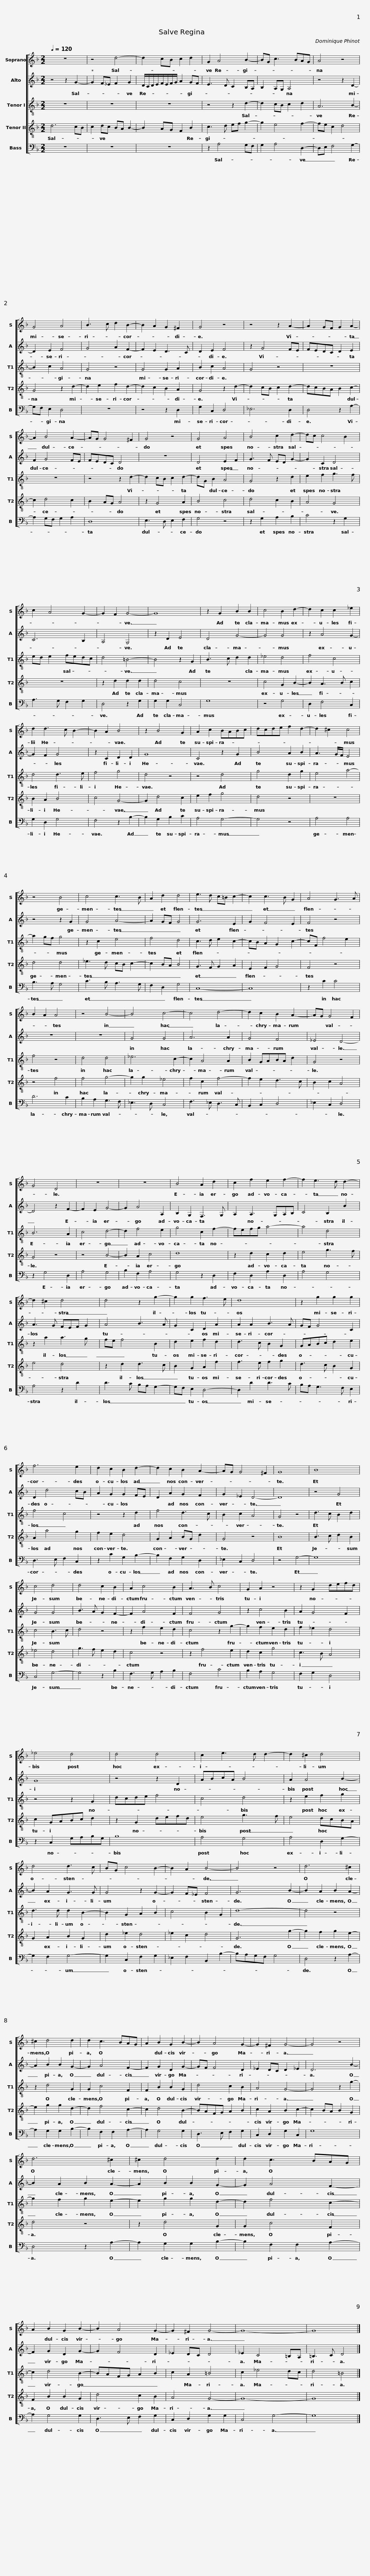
X:1
%%score [ 1 2 3 4 5 ]
L:1/8
Q:1/4=120
M:2/2
I:linebreak $
K:F
V:1 treble
V:2 treble
V:3 treble-8
V:4 treble-8
V:5 bass
V:1
 z8 | z4 d4- | d2 cB c2 d2 | G2 A4 B2- | BG c3 BAG |$ %5
 A4 z4 | G4 A4 | B3 c d2 B2- | B2 A2 G2 ^F2 | G4 z4 | %10
 z4 z2 A2- |$ A2 GF G2 A2- | A2 B4 A2- | AG G4 ^F2 | G4 z4 | %15
 G4 A4 | B4 c2 d2- |$ dc c4 B2 | c2 A4 G2- | G2 F2 G4- | %20
 G8 | z2 G2 B2 B2 | c4 B2 d2- |$ d2 c2 c2 _e2 | d2 d3 c B2- | %25
 B2 A2 B4 | z2 B4 G2 | A2 c2 BABc | dcde f2 d2- |$ d2 ^c2 c4 | %30
 z4 B4 | c4 c3 B | A2 d2 d4 | e3 d c=B c2- | c2 c3 B G2 |$ %35
 A4 G3 A | B2 A2 A4 | z4 B4- | B4 c4- | c4 d4- | %40
 d2 c2 B2 A2- |$ AG G4 F2 | G4 D4 | z8 | z8 | %45
 B4 A2 d2 | c2 f2 e2 f2- |$ f2 e3 d d2- | d2 ^c2 d4- x | d4 z2 g2- | %50
 g2 g2 f3 e | d8 |$ z2 g2 g2 g2 |$ f6 e2 | d2 c2 B2 d2- | %55
 d2 c2 B2 A2- | AG G4 ^F2 | G8 | B8 |$ c4 d4 | %60
 d4 c2 B2 | A2 c4 B2 | A3 B c4 | G2 A2 z4 |$ z2 G2 defd |$ %65
 _e4 d4 | d4 d4 | c2 e3 d d2- | d2 ^c2 d4 | d4 d3 c |$ %70
 BG c4 B2- |$ B2 A2 B4- | B4 z4 | d6 ^c2 | ^c2 d4 d2 | %75
 d2 c3 BAG |$ A2 B2 G2 B2- |$ B2 A4 G2- | G2 ^F2 G4- | G4 z4 | %80
 d6 ^c2 | ^c2 d4 d2 |$ d2 c3 BAG |$ A2 B2 G2 B2- | B2 A4 G2- | %85
 G2 ^F2 G4- | G8- | G8 |] %88
V:2
 z4 z2 G2- | G2 F_E F2 G2 | D/C/D/E/F/E/F/G/ A2 GF | E3 D C2 B,A, | B,2 A,G, A,4 |$ %5
 z4 z2 D2- | D2 E2 F4 | G4 A2 F2- | F2 E2 D3 C | D2 E2 F4 | %10
 z2 G4 FE |$ FEDC D2 E2 | F2 G4 FE | FEDC D4 | z8 | %15
 D4 E2 F2 | G3 F ED G2- |$ G2 C2 D4 | C6 B,2 | A,4 G,4 | %20
 z2 D2 E4 | D4 G4- | G4 G4 |$ z2 A4 G2- | G2 F2 G4 | %25
 z2 C2 D2 D2 | G8 | C4 z2 G2 | B4 A2 B2 |$ A3 G/F/ E4 | %30
 z4 z2 G2 | G4 A4- | A2 GF G4 | G6 E2 | G2 F4 E2 |$ %35
 F4 z4 | z8 | z8 | G4 G4 | A6 A2 | %40
 G4 F4 |$ _E4 D4- | D4 z2 F2- | F2 E2 G4- | G2 A4 A,2 | %45
 B,2 G,2 F,3 G, | A,2 A,3 G,A,B, |$ C4 B,2 B2 | A3 G FEF G2 | A4 B3 A | %50
 G2 C2 D2 A2 | A2 A2 B3 A |$ GF G4 C2 |$ D2 d4 cB | A2 G2 G2 FE | %55
 D2 A2 G2 F2 | G2 _E2 D4- | D8 | z4 G4 |$ G4 G4 | %60
 B3 A G2 F2- | F2 A4 F2 | F4 G4 | z2 c4 B2 |$ A2 G4 F2 |$ %65
 G8 | z4 z2 D2 | ABcA B4 | A2 A4 B2- | B2 A2 G3 G |$ %70
 G4 z2 G2- |$ G2 F_E F4 | G6 B2- | B2 A2 B2 A2- | A2 B2 B2 G2- | %75
 G2 A4 F2- |$ F2 G2 D2 G2- |$ GF F4 D2 | _E2 DC D2 _E2 | D6 B2- | %80
 B2 A2 B2 A2- | A2 B2 B2 G2- |$ G2 A4 F2- |$ F2 G2 D2 G2- | G2 F4 D2 | %85
 _E2 DC D4 | _E2 C4 =B,A, | =B,3 C D4 |] %88
V:3
 z8 | z8 | z8 | z4 z2 d2- | d2 cB c2 d2 |$ %5
 A6 B2- | B2 c2 A4 | G4 z4 | G4 G2 A2 | B2 c2 A4 | %10
 G4 z4 |$ z8 | z8 | z4 z2 d2- | d2 cB c2 d2- | %15
 dG B2 A4 | G4 z2 d2 |$ e2 f2 g3 f | ed e2 fedc | d4 =B4- | %20
 B4 z2 G2 | B3 c d2 d2 | _e4 d4 |$ f4 c4 | d4 d3 e | %25
 f4 g4 | d4 z4 | z4 d4 | g4 d2 g2 |$ e4 a4- | %30
 a2 gf g4 | z2 c2 e4 | f4 d4 | c3 d e2 c2- | cB A2 G2 c2- |$ %35
 cF f4 e2 | f4 z4 | d4 d4 | _e6 c2- | c2 A4 A2 | %40
 B2 GABA d2 |$ G4 z4 | B6 A2 | c4 d4- | d2 f4 e2 | %45
 g4 c2 f2- | fefg a4- |$ a4 d4 | z2 a2 a3 g x | fe f4 B2 | %50
 d2 e2 f2 d2 | d3 c B2 G2 |$ GABc d2 e2 |$ f4 c4 | z4 z2 d2 | %55
 f4 d3 c | B2 c2 A4 | G4 z4 | d3 c B2 d2 |$ c4 B3 c | %60
 d4 z4 | z2 f2 e2 d2 | c4 z2 g2- | g2 f2 e2 d2 |$ f2 _e2 d4 |$ %65
 z4 z2 G2 | dcde f4 | c4 d4 | z2 e2 f2 g2 | d3 d d2 B2- |$ %70
 B2 G2 A2 B2 |$ c4 B2 G2 | d8- | d4 z4 | z2 d4 G2 | %75
 G2 c4 F2 |$ F2 B2 B2 G2 |$ d4 c2 B2 | A4 G4- | G4 z2 g2- | %80
 g2 f2 g2 e2- | e2 g2 g2 d2- |$ d2 f4 c2- |$ c2 d4 B2- | BAFG A2 B2 | %85
 c2 A2 =B4 | c2 _e4 dc | d4 =B4 |] %88
V:4
 d6 cB | c2 dc BA B2- | B2 AG F2 B2 | c3 d ef g2- | g2 e4 f2- |$ %5
 fe c2 d4 | G4 z2 d2- | d2 e2 f2 d2- | d2 c2 B2 A2 | G4 z2 d2- | %10
 d2 cB c2 d2- |$ dcBA B2 c2- | c2 d4 c2 | B2 AG A4 | z2 G4 A2 | %15
 B4 c4 | d4 c2 B2 |$ A4 G4 | z8 | z2 d2 d2 d2 | %20
 d4 c4 | z8 | c4 G2 B2- |$ B2 A3 B c2 | B2 A2 B4 | %25
 c4 G4- | G2 d4 c2 | e2 f2 g4 | d4 z4 |$ z8 | %30
 d4 d4 | _e3 d cB c2- | c2 BA B4 | G3 F G2 A2 | E2 F2 G4 |$ %35
 F4 z4 | z4 f4 | f4 g4- | g2 g2 _e4 | f2 c2 f4- | %40
 f2 e2 d3 c |$ B2 c2 A4 | G4 z4 | z4 B4- | B2 A2 c4 | %45
 d8 | z2 d2 c2 d2 |$ e4 g3 f | e4 d4 x | z2 d2 d3 c | %50
 B2 G2 A2 f2 | f3 e f2 g2 |$ d3 c B2 G2 |$ A2 a4 g2 | f2 e2 d4 | %55
 G2 A2 BG d2 | G4 z4 | B8 | B3 c d2 B2 |$ _e4 d4 | %60
 g3 f e2 d2 | c4 z4 | z2 f4 e2 | d2 c2 g4 |$ c3 B A4 |$ %65
 c2 GABc d2 | z2 G2 defd | e4 g3 f | e4 dcBA | G2 A2 B2 G2 |$ %70
 d2 _e2 d4 |$ _e2 c2 d4 | G6 g2- | g2 f2 g2 e2- | e2 g2 g2 d2- | %75
 d2 f4 c2- |$ c2 d4 B2- |$ BAFG A2 B2 | c2 A2 B2 c2- | c2 BA B2 G2 | %80
 d4 z4 | z2 d4 G2 |$ G2 c4 F2 |$ F2 B2 B2 G2 | d4 c2 B2 | %85
 A4 G4- | G8- | G8 |] %88
V:5
 z8 | z8 | z8 | z2 A,4 G,F, | G,2 A,4 D,2- |$ %5
 D,E, F,4 G,2- | G,F, E,2 D,4 | z8 | z4 z2 D,2 | G,2 C,2 D,4 | %10
 _E,6 D,2 |$ D,4 z2 A,2- | A,2 G,F, G,2 A,2 | D,8 | E,3 D, E,2 F,2 | %15
 G,4 z4 | z2 G,2 A,2 B,2 |$ C4 z2 G,2 | A,3 G, F,2 G,2 | D,4 z2 G,2 | %20
 G,2 G,2 C,4 | G,8 | z4 G,4 |$ D,2 F,4 C,2 | G,2 D,2 G,4 | %25
 F,4 z2 B,2- | B,2 G,2 B,2 C2 | A,4 G,4- | G,4 z4 |$ A,4 A,4 | %30
 B,3 A, G,4 | C3 B, A,3 G, | F,2 D,2 G,4 | C,8- | C,8 |$ %35
 z2 C2 C4 | D6 C2 | B,2 A,2 G,3 F, | _E,3 D, C,4 | F,3 _E, D,3 C, | %40
 B,,2 C,2 D,4 |$ _E,2 C,2 D,4 | z2 G,4 D,2 | A,4 G,4 | B,2 F,2 A,4 | %45
 G,4 z2 D,2 | F,2 D,2 A,2 D,2 |$ A,4 G,4 | A,4 z2 D2 x | D3 C B,A, G,2- | %50
 G,F, E,2 D,4- | D,2 D2 D3 C |$ B,A, G,3 F, E,2 |$ D,3 E, F,2 C,2 | z2 C2 G,2 B,2- | %55
 B,2 F,2 G,2 D,2 | _E,2 C,2 D,4 | z4 G,4- | G,8 |$ C,4 G,4- | %60
 G,4 z2 B,2 | F,3 G, A,2 B,2 | F,4 C4 | B,2 A,2 G,4 |$ F,2 G,2 D,4 |$ %65
 z2 C,2 G,A,B,G, | B,8 | A,4 G,4 | A,4 D,2 G,2- | G,2 F,2 G,4- |$ %70
 G,2 C,2 F,2 G,2 |$ _E,2 F,2 B,,2 B,2- | B,A,G,F, G,4 | D,4 z2 A,2- | A,2 G,2 G,2 B,2- | %75
 B,2 F,2 F,2 A,2- |$ A,2 G,4 G,2 |$ D,3 E, F,2 G,2 | C,2 D,2 G,2 C,2 | G,8 | %80
 D,4 z2 A,2- | A,2 G,2 G,2 B,2- |$ B,2 F,2 F,2 A,2- |$ A,2 G,4 G,2 | D,3 E, F,2 G,2 | %85
 C,2 D,2 G,2 G,2 | C,4 G,4- | G,8 |] %88
